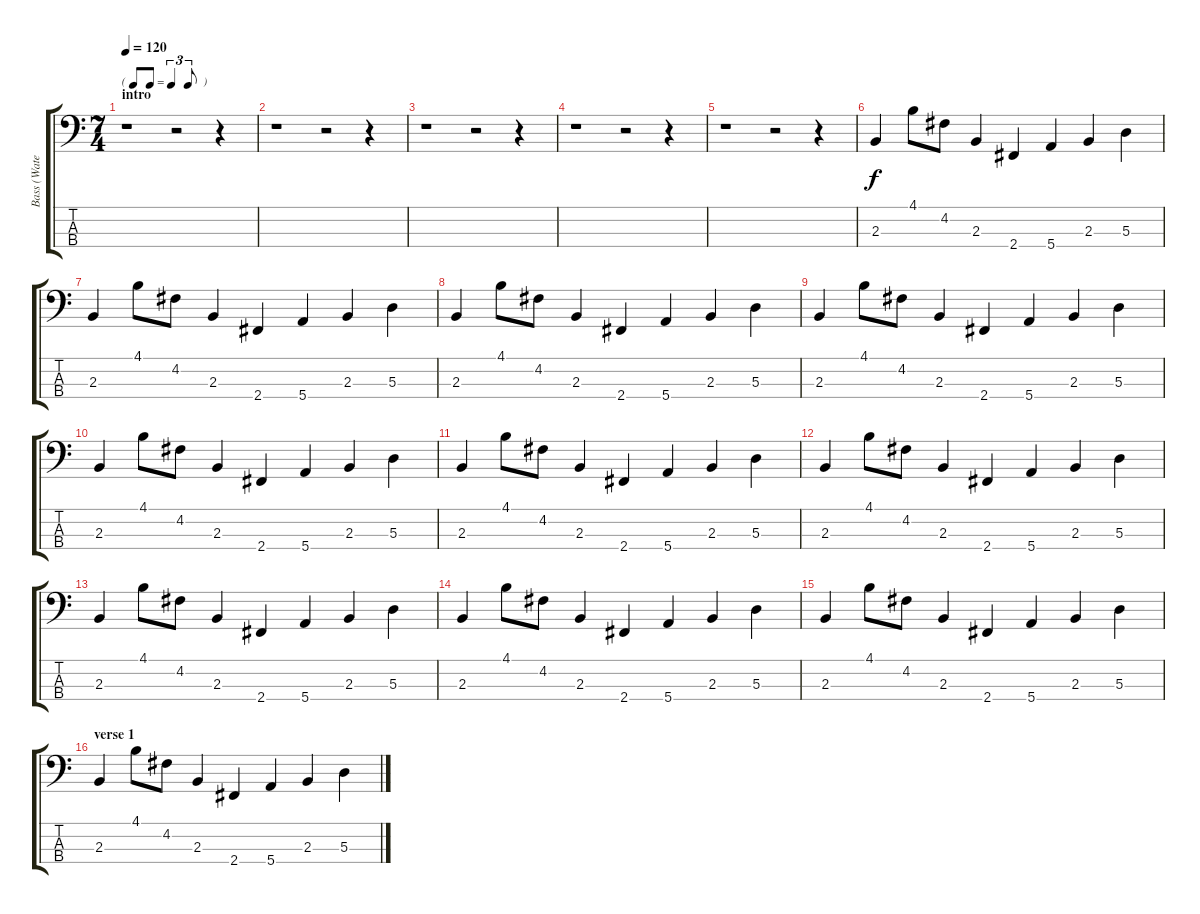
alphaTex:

\track ("Bass (Waters)" "Bass (Wate") {instrument electricbassfinger}
\staff {score tabs}
\tuning (G2 D2 A1 E1) {hide}
\ts (7 4)
\tf triplet8th
\section ("" "intro")
\tempo 120
\clef f4
\ks c
r.1{dy f instrument electricbassfinger} r.2 r.4 |
r.1 r.2 r.4 |
r.1 r.2 r.4 |
r.1 r.2 r.4 |
r.1 r.2 r.4 |
2.3.4 4.1.8 4.2.8 2.3.4 2.4.4 5.4.4 2.3.4 5.3.4 |
2.3.4 4.1.8 4.2.8 2.3.4 2.4.4 5.4.4 2.3.4 5.3.4 |
2.3.4 4.1.8 4.2.8 2.3.4 2.4.4 5.4.4 2.3.4 5.3.4 |
2.3.4 4.1.8 4.2.8 2.3.4 2.4.4 5.4.4 2.3.4 5.3.4 |
2.3.4 4.1.8 4.2.8 2.3.4 2.4.4 5.4.4 2.3.4 5.3.4 |
2.3.4 4.1.8 4.2.8 2.3.4 2.4.4 5.4.4 2.3.4 5.3.4 |
2.3.4 4.1.8 4.2.8 2.3.4 2.4.4 5.4.4 2.3.4 5.3.4 |
2.3.4 4.1.8 4.2.8 2.3.4 2.4.4 5.4.4 2.3.4 5.3.4 |
2.3.4 4.1.8 4.2.8 2.3.4 2.4.4 5.4.4 2.3.4 5.3.4 |
2.3.4 4.1.8 4.2.8 2.3.4 2.4.4 5.4.4 2.3.4 5.3.4 |
\section ("" "verse 1")
2.3.4 4.1.8 4.2.8 2.3.4 2.4.4 5.4.4 2.3.4 5.3.4
